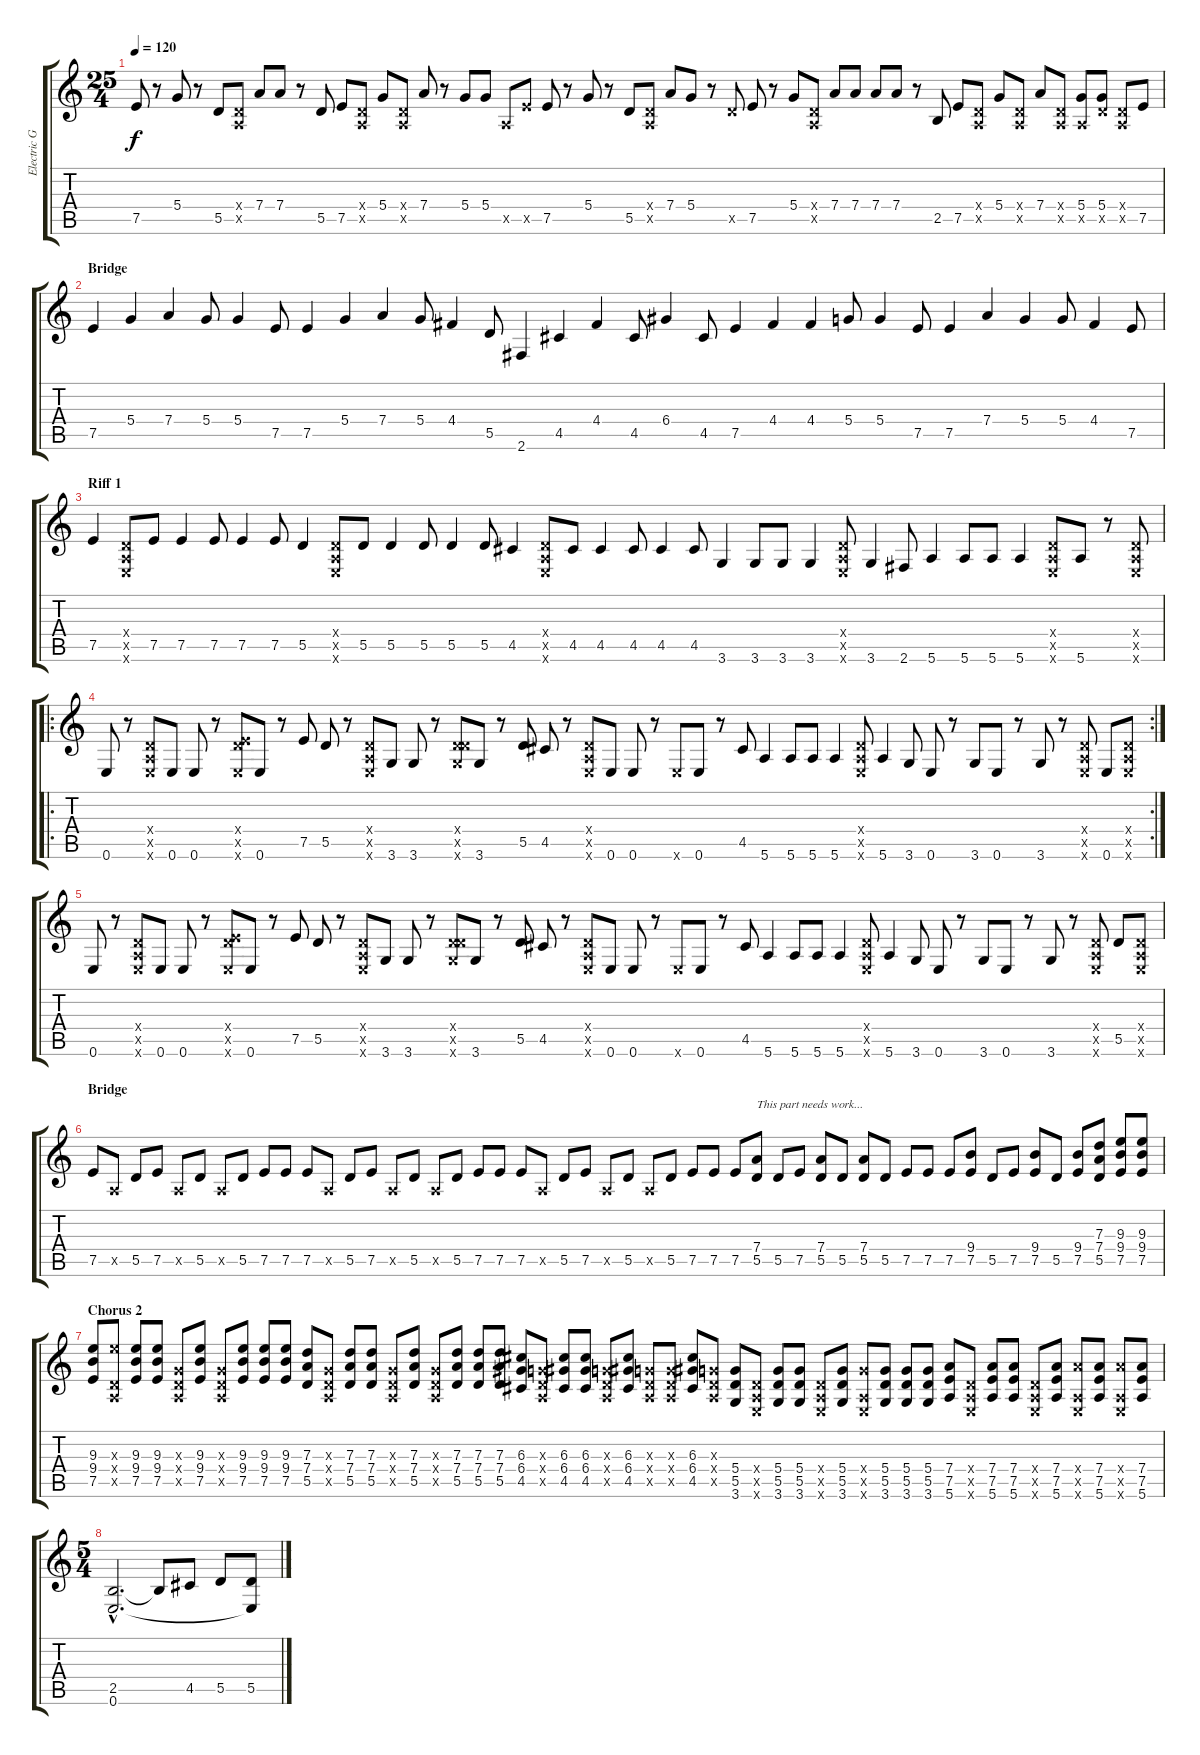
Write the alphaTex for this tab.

\track ("Electric Guitar Backup" "Electric G") {instrument electricguitarmuted}
\staff {score tabs}
\tuning (E4 B3 G3 D3 A2 E2) {hide}
\ts (25 4)
\tempo 120
\clef g2
\ks c
7.5.8{dy f} r.8 5.4.8 r.8 5.5.8 (0.4{x} 0.5{x}).8 7.4.8 7.4.8 r.8 5.5.8 7.5.8 (0.4{x} 0.5{x}).8 5.4.8 (0.4{x} 0.5{x}).8 7.4.8 r.8 5.4.8 5.4.8 0.5{x}.8 7.5{x}.8 7.5.8 r.8 5.4.8 r.8 5.5.8 (0.4{x} 0.5{x}).8 7.4.8 5.4.8 r.8 5.5{x}.8 7.5.8 r.8 5.4.8 (0.4{x} 0.5{x}).8 7.4.8 7.4.8 7.4.8 7.4.8 r.8 2.5.8 7.5.8 (0.4{x} 0.5{x}).8 5.4.8 (0.4{x} 0.5{x}).8 7.4.8 (0.4{x} 0.5{x}).8 (5.4 0.5{x}).8 (5.4 5.5{x}).8 (0.4{x} 0.5{x}).8 7.5.8 |
\section ("" "Bridge")
7.5.4 5.4.4 7.4.4 5.4.8 5.4.4 7.5.8 7.5.4 5.4.4 7.4.4 5.4.8 4.4.4 5.5.8 2.6.4 4.5.4 4.4.4 4.5.8 6.4.4 4.5.8 7.5.4 4.4.4 4.4.4 5.4.8 5.4.4 7.5.8 7.5.4 7.4.4 5.4.4 5.4.8 4.4.4 7.5.8 |
\section ("" "Riff 1")
7.5.4 (0.4{x} 0.5{x} 0.6{x}).8 7.5.8 7.5.4 7.5.8 7.5.4 7.5.8 5.5.4 (0.4{x} 0.5{x} 0.6{x}).8 5.5.8 5.5.4 5.5.8 5.5.4 5.5.8 4.5.4 (0.4{x} 0.5{x} 0.6{x}).8 4.5.8 4.5.4 4.5.8 4.5.4 4.5.8 3.6.4 3.6.8 3.6.8 3.6.4 (0.4{x} 0.5{x} 0.6{x}).8 3.6.4 2.6.8 5.6.4 5.6.8 5.6.8 5.6.4 (0.4{x} 0.5{x} 0.6{x}).8 5.6.8 r.8 (0.4{x} 0.5{x} 0.6{x}).8 |
\ro
\rc 2
0.6.8 r.8 (0.4{x} 0.5{x} 0.6{x}).8 0.6.8 0.6.8 r.8 (0.4{x} 7.5{x} 0.6{x}).8 0.6.8 r.8 7.5.8 5.5.8 r.8 (0.4{x} 0.5{x} 0.6{x}).8 3.6.8 3.6.8 r.8 (0.4{x} 5.5{x} 3.6{x}).8 3.6.8 r.8 5.5.8 4.5.8 r.8 (0.4{x} 0.5{x} 0.6{x}).8 0.6.8 0.6.8 r.8 0.6{x}.8 0.6.8 r.8 4.5.8 5.6.4 5.6.8 5.6.8 5.6.4 (0.4{x} 0.5{x} 0.6{x}).8 5.6.4 3.6.8 0.6.8 r.8 3.6.8 0.6.8 r.8 3.6.8 r.8 (0.4{x} 0.5{x} 0.6{x}).8 0.6.8 (0.4{x} 0.5{x} 0.6{x}).8 |
0.6.8 r.8 (0.4{x} 0.5{x} 0.6{x}).8 0.6.8 0.6.8 r.8 (0.4{x} 7.5{x} 0.6{x}).8 0.6.8 r.8 7.5.8 5.5.8 r.8 (0.4{x} 0.5{x} 0.6{x}).8 3.6.8 3.6.8 r.8 (0.4{x} 5.5{x} 3.6{x}).8 3.6.8 r.8 5.5.8 4.5.8 r.8 (0.4{x} 0.5{x} 0.6{x}).8 0.6.8 0.6.8 r.8 0.6{x}.8 0.6.8 r.8 4.5.8 5.6.4 5.6.8 5.6.8 5.6.4 (0.4{x} 0.5{x} 0.6{x}).8 5.6.4 3.6.8 0.6.8 r.8 3.6.8 0.6.8 r.8 3.6.8 r.8 (0.4{x} 0.5{x} 0.6{x}).8 5.5.8 (0.4{x} 0.5{x} 0.6{x}).8 |
\section ("" "Bridge")
7.5.8 0.5{x}.8 5.5.8 7.5.8 0.5{x}.8 5.5.8 0.5{x}.8 5.5.8 7.5.8 7.5.8 7.5.8 0.5{x}.8 5.5.8 7.5.8 0.5{x}.8 5.5.8 0.5{x}.8 5.5.8 7.5.8 7.5.8 7.5.8 0.5{x}.8 5.5.8 7.5.8 0.5{x}.8 5.5.8 0.5{x}.8 5.5.8 7.5.8 7.5.8 7.5.8 (7.4 5.5).8{txt "This part needs work..."} 5.5.8 7.5.8 (7.4 5.5).8 5.5.8 (7.4 5.5).8 5.5.8 7.5.8 7.5.8 7.5.8 (9.4 7.5).8 5.5.8 7.5.8 (9.4 7.5).8 5.5.8 (9.4 7.5).8 (7.3 7.4 5.5).8 (9.3 9.4 7.5).8 (9.3 9.4 7.5).8 |
\section ("" "Chorus 2")
(9.3 9.4 7.5).8 (9.3{x} 0.4{x} 0.5{x}).8 (9.3 9.4 7.5).8 (9.3 9.4 7.5).8 (0.3{x} 0.4{x} 0.5{x}).8 (9.3 9.4 7.5).8 (0.3{x} 0.4{x} 0.5{x}).8 (9.3 9.4 7.5).8 (9.3 9.4 7.5).8 (9.3 9.4 7.5).8 (7.3 7.4 5.5).8 (0.3{x} 0.4{x} 0.5{x}).8 (7.3 7.4 5.5).8 (7.3 7.4 5.5).8 (0.3{x} 0.4{x} 0.5{x}).8 (7.3 7.4 5.5).8 (0.3{x} 0.4{x} 0.5{x}).8 (7.3 7.4 5.5).8 (7.3 7.4 5.5).8 (7.3 7.4 5.5).8 (6.3 6.4 4.5).8 (0.3{x} 0.4{x} 0.5{x}).8 (6.3 6.4 4.5).8 (6.3 6.4 4.5).8 (0.3{x} 0.4{x} 0.5{x}).8 (6.3 6.4 4.5).8 (0.3{x} 0.4{x} 0.5{x}).8 (0.3{x} 0.4{x} 0.5{x}).8 (6.3 6.4 4.5).8 (0.3{x} 0.4{x} 0.5{x}).8 (5.4 5.5 3.6).8 (0.4{x} 0.5{x} 0.6{x}).8 (5.4 5.5 3.6).8 (5.4 5.5 3.6).8 (0.4{x} 0.5{x} 0.6{x}).8 (5.4 5.5 3.6).8 (5.4{x} 0.5{x} 0.6{x}).8 (5.4 5.5 3.6).8 (5.4 5.5 3.6).8 (5.4 5.5 3.6).8 (7.4 7.5 5.6).8 (0.4{x} 0.5{x} 0.6{x}).8 (7.4 7.5 5.6).8 (7.4 7.5 5.6).8 (0.4{x} 0.5{x} 0.6{x}).8 (7.4 7.5 5.6).8 (7.4{x} 0.5{x} 0.6{x}).8 (7.4 7.5 5.6).8 (7.4{x} 0.5{x} 0.6{x}).8 (7.4 7.5 5.6).8 |
\ts (5 4)
(2.5{hac} 0.6{hac}).2{d} 2.5{t}.8 4.5.8 5.5.8 (5.5 0.6{t}).8
